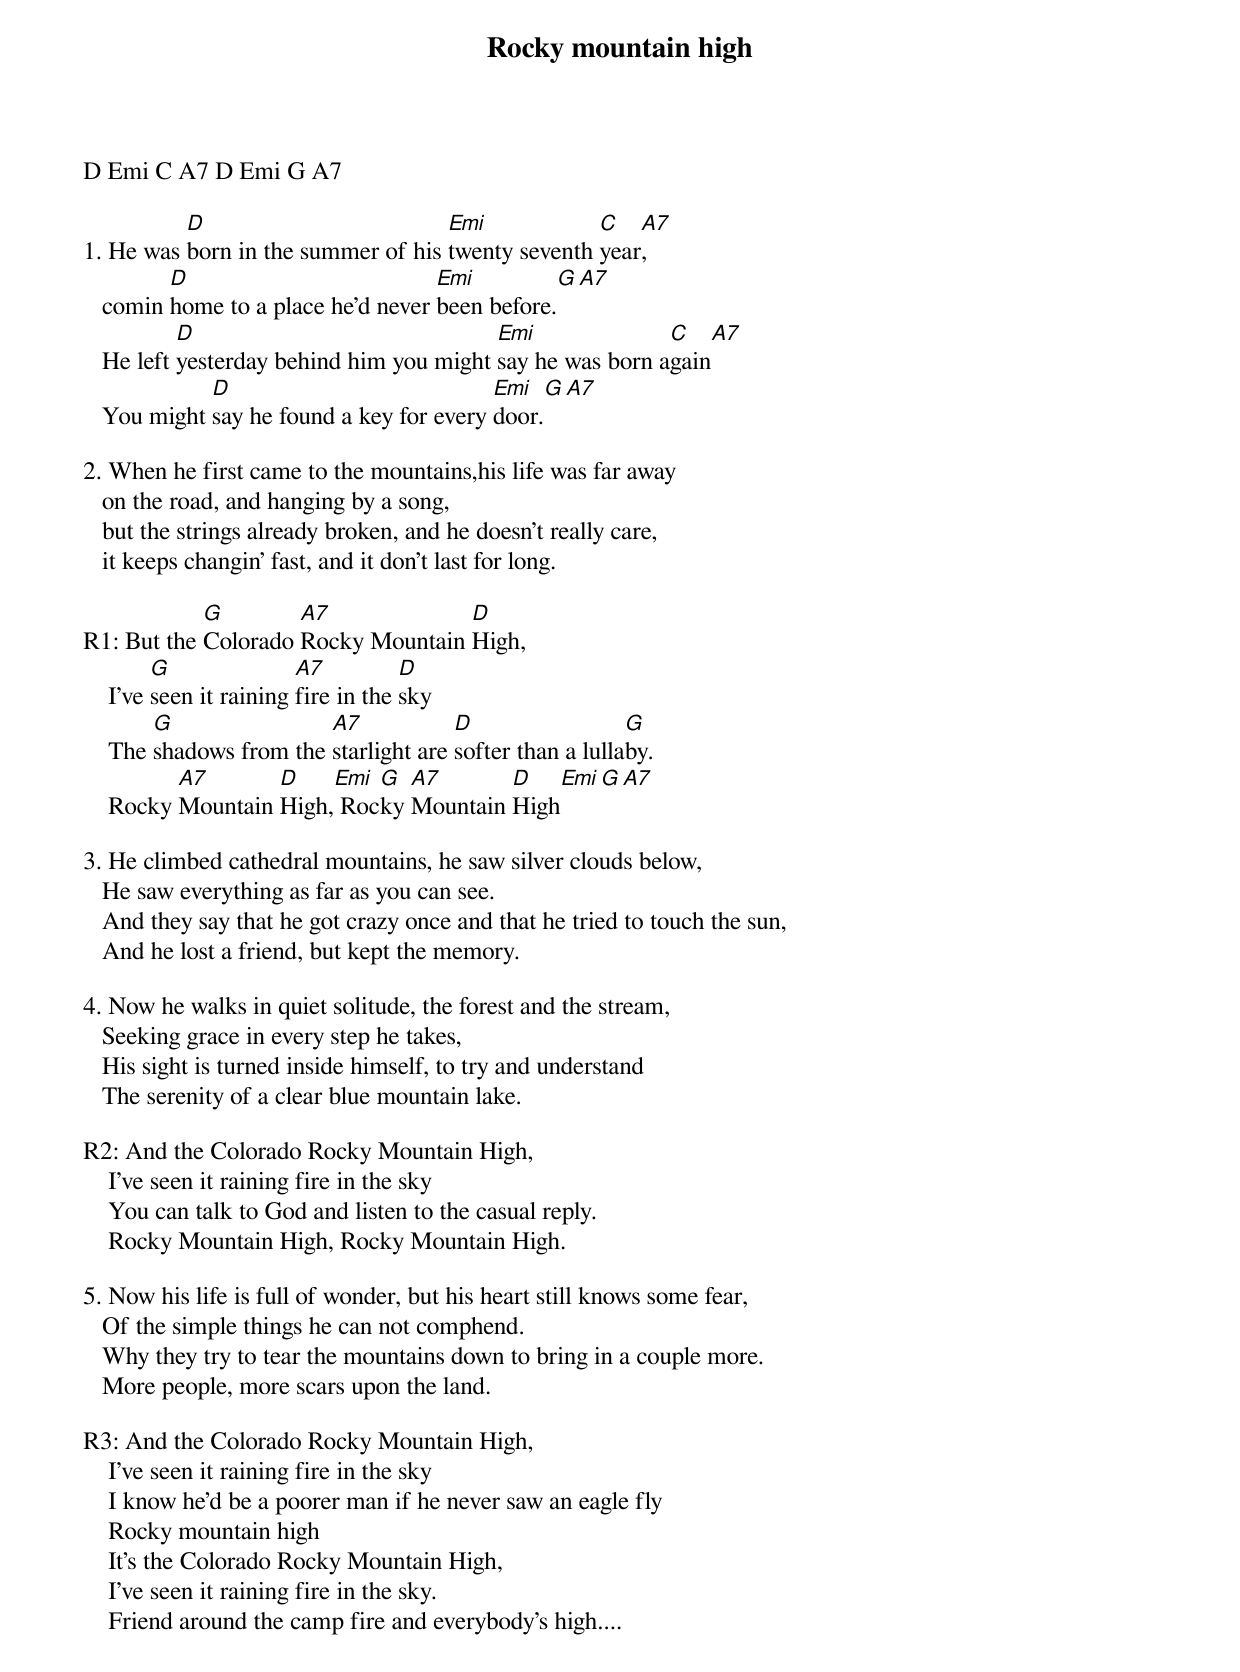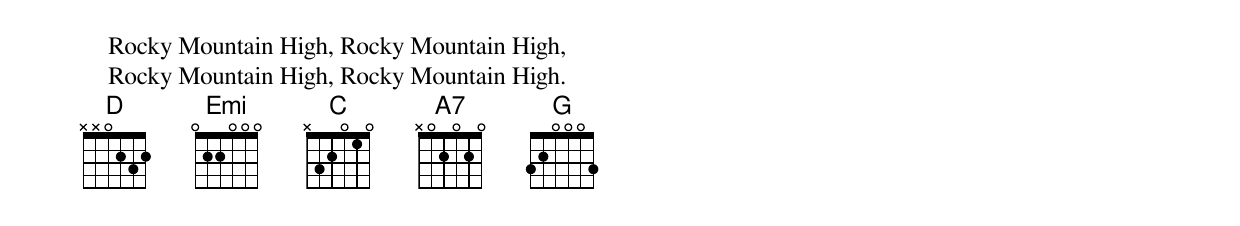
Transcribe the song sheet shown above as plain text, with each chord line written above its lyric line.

Rocky mountain high

D Emi C A7 D Emi G A7

          D                         Emi            C   A7
1. He was born in the summer of his twenty seventh year,
         D                          Emi         G A7
   comin home to a place he'd never been before.
           D                              Emi              C   A7
   He left yesterday behind him you might say he was born again
             D                            Emi  G A7
   You might say he found a key for every door.

2. When he first came to the mountains,his life was far away
   on the road, and hanging by a song,
   but the strings already broken, and he doesn't really care,
   it keeps changin' fast, and it don't last for long.

            G        A7             D
R1: But the Colorado Rocky Mountain High,
         G               A7          D
    I've seen it raining fire in the sky
        G                A7            D                  G
    The shadows from the starlight are softer than a lullaby.
          A7       D    Emi G  A7       D   Emi G A7
    Rocky Mountain High, Rocky Mountain High

3. He climbed cathedral mountains, he saw silver clouds below,
   He saw everything as far as you can see.
   And they say that he got crazy once and that he tried to touch the sun,
   And he lost a friend, but kept the memory.

4. Now he walks in quiet solitude, the forest and the stream,
   Seeking grace in every step he takes,
   His sight is turned inside himself, to try and understand
   The serenity of a clear blue mountain lake.

R2: And the Colorado Rocky Mountain High,
    I've seen it raining fire in the sky
    You can talk to God and listen to the casual reply.
    Rocky Mountain High, Rocky Mountain High.

5. Now his life is full of wonder, but his heart still knows some fear,
   Of the simple things he can not comphend.
   Why they try to tear the mountains down to bring in a couple more.
   More people, more scars upon the land.

R3: And the Colorado Rocky Mountain High,
    I've seen it raining fire in the sky
    I know he'd be a poorer man if he never saw an eagle fly
    Rocky mountain high
    It's the Colorado Rocky Mountain High,
    I've seen it raining fire in the sky.
    Friend around the camp fire and everybody's high....
    Rocky Mountain High, Rocky Mountain High,
    Rocky Mountain High, Rocky Mountain High.
